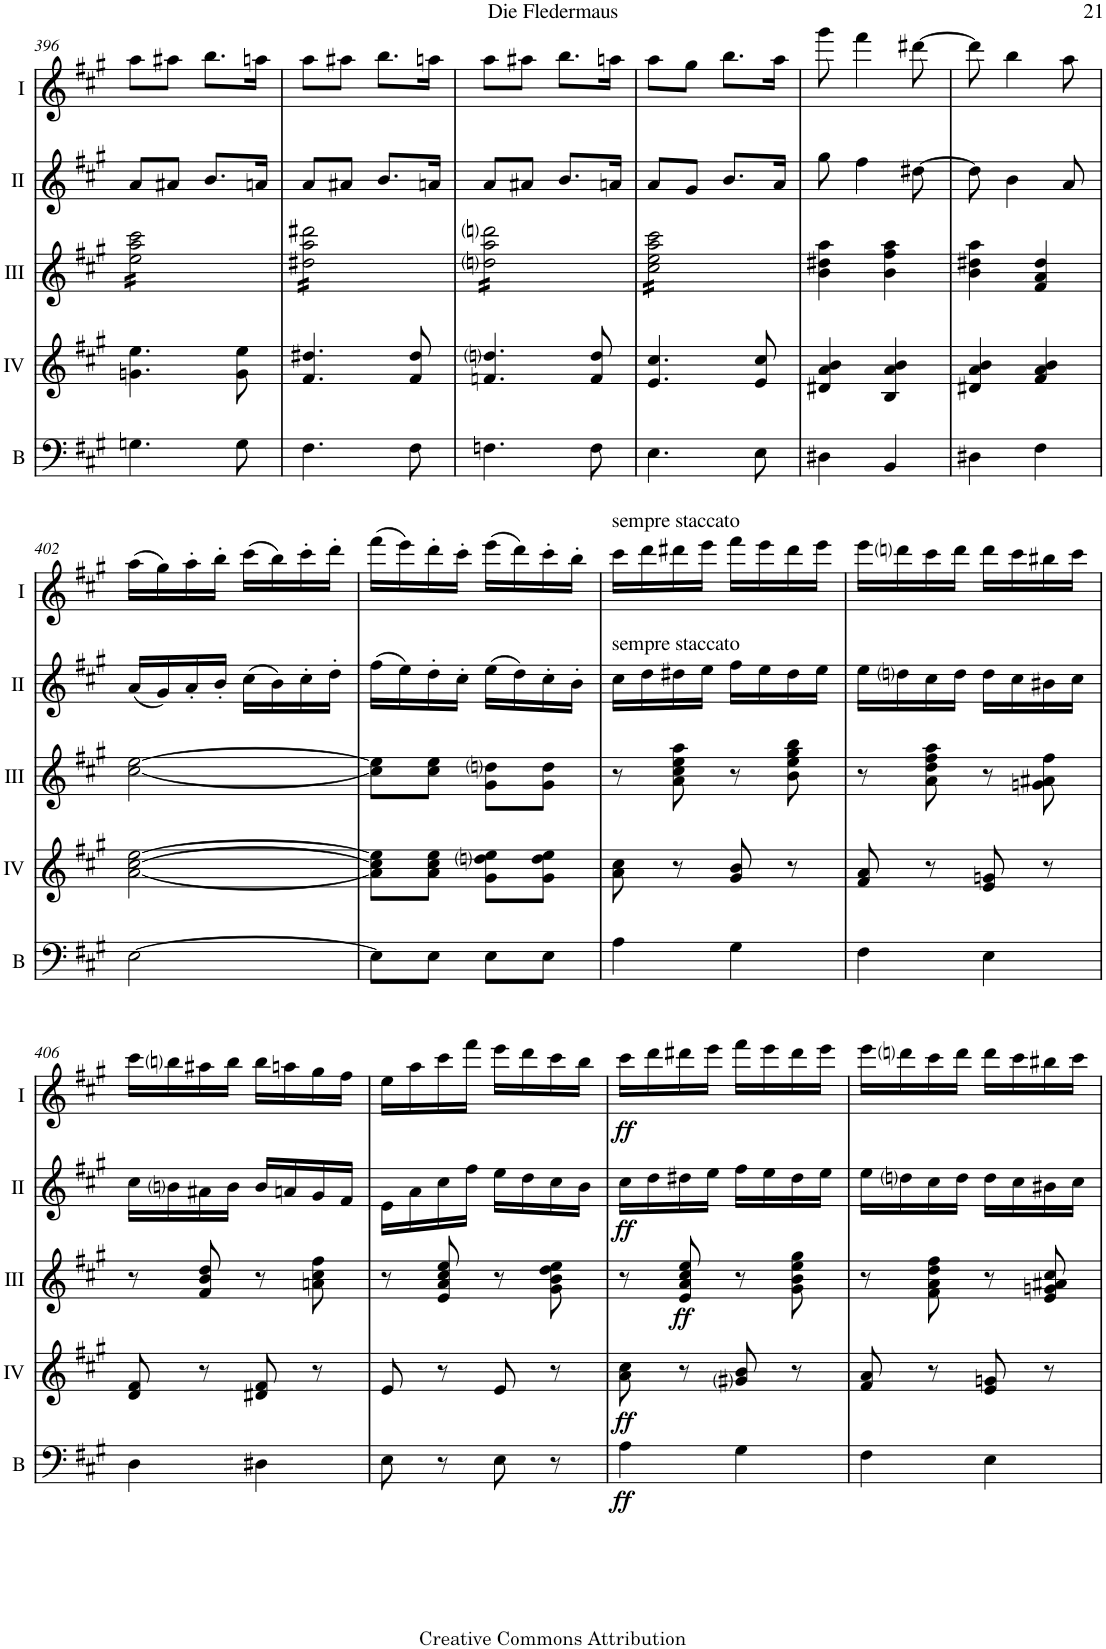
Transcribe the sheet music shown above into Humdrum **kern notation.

**kern	**dynam	**kern	**dynam	**kern	**dynam	**kern	**dynam	**kern	**dynam
*part5	*part5	*part4	*part4	*part3	*part3	*part2	*part2	*part1	*part1
*staff5	*staff5	*staff4	*staff4	*staff3	*staff3	*staff2	*staff2	*staff1	*staff1
*I"Bass	*	*I"Acc. 4	*	*I"Acc. 3	*	*I"Acc. 2	*	*I"Acc. 1	*
*I'B	*	*	*	*	*	*	*	*	*
!!LO:PB:g=z
*clefF4	*	*clefG2	*	*clefG2	*	*clefG2	*	*clefG2	*
*Trd7c12	*	*Trd7c12	*	*Trd7c12	*	*	*	*	*
*k[f#c#g#]	*	*k[f#c#g#]	*	*k[f#c#g#]	*	*k[f#c#g#]	*	*k[f#c#g#]	*
*M2/4	*	*M2/4	*	*M2/4	*	*M2/4	*	*M2/4	*
=396	=396	=396	=396	=396	=396	=396	=396	=396	=396
*	*	*	*	*tremolo	*	*	*	*	*
4.Gn\	.	4.gn\ 4.ee\	.	16ee\ 16aa\ 16ccc#\LL	.	8a/L	.	8aa\L	.
.	.	.	.	16ee\ 16aa\ 16ccc#\	.	.	.	.	.
.	.	.	.	16ee\ 16aa\ 16ccc#\	.	8a#X/J	.	8aa#X\J	.
.	.	.	.	16ee\ 16aa\ 16ccc#\	.	.	.	.	.
.	.	.	.	16ee\ 16aa\ 16ccc#\	.	8.b/L	.	8.bb\L	.
.	.	.	.	16ee\ 16aa\ 16ccc#\	.	.	.	.	.
8G\	.	8g\ 8ee\	.	16ee\ 16aa\ 16ccc#\	.	.	.	.	.
.	.	.	.	16ee\ 16aa\ 16ccc#\JJ	.	16an/Jk	.	16aan\Jk	.
=397	=397	=397	=397	=397	=397	=397	=397	=397	=397
4.F#\	.	4.f#/ 4.dd#X/	.	16dd#X\ 16aa\ 16ddd#X\LL	.	8a/L	.	8aa\L	.
.	.	.	.	16dd#X\ 16aa\ 16ddd#X\	.	.	.	.	.
.	.	.	.	16dd#X\ 16aa\ 16ddd#X\	.	8a#X/J	.	8aa#X\J	.
.	.	.	.	16dd#X\ 16aa\ 16ddd#X\	.	.	.	.	.
.	.	.	.	16dd#X\ 16aa\ 16ddd#X\	.	8.b/L	.	8.bb\L	.
.	.	.	.	16dd#X\ 16aa\ 16ddd#X\	.	.	.	.	.
8F#\	.	8f#/ 8dd#/	.	16dd#X\ 16aa\ 16ddd#X\	.	.	.	.	.
.	.	.	.	16dd#X\ 16aa\ 16ddd#X\JJ	.	16an/Jk	.	16aan\Jk	.
=398	=398	=398	=398	=398	=398	=398	=398	=398	=398
4.Fn\	.	4.fn/ 4.ddni/	.	16ddni\ 16aa\ 16dddni\LL	.	8a/L	.	8aa\L	.
.	.	.	.	16ddni\ 16aa\ 16dddni\	.	.	.	.	.
.	.	.	.	16ddni\ 16aa\ 16dddni\	.	8a#X/J	.	8aa#X\J	.
.	.	.	.	16ddni\ 16aa\ 16dddni\	.	.	.	.	.
.	.	.	.	16ddni\ 16aa\ 16dddni\	.	8.b/L	.	8.bb\L	.
.	.	.	.	16ddni\ 16aa\ 16dddni\	.	.	.	.	.
8F\	.	8f/ 8dd/	.	16ddni\ 16aa\ 16dddni\	.	.	.	.	.
.	.	.	.	16ddni\ 16aa\ 16dddni\JJ	.	16an/Jk	.	16aan\Jk	.
=399	=399	=399	=399	=399	=399	=399	=399	=399	=399
4.E\	.	4.e/ 4.cc#/	.	16cc#\ 16ee\ 16aa\ 16ccc#\LL	.	8a/L	.	8aa\L	.
.	.	.	.	16cc#\ 16ee\ 16aa\ 16ccc#\	.	.	.	.	.
.	.	.	.	16cc#\ 16ee\ 16aa\ 16ccc#\	.	8g#/J	.	8gg#\J	.
.	.	.	.	16cc#\ 16ee\ 16aa\ 16ccc#\	.	.	.	.	.
.	.	.	.	16cc#\ 16ee\ 16aa\ 16ccc#\	.	8.b/L	.	8.bb\L	.
.	.	.	.	16cc#\ 16ee\ 16aa\ 16ccc#\	.	.	.	.	.
8E\	.	8e/ 8cc#/	.	16cc#\ 16ee\ 16aa\ 16ccc#\	.	.	.	.	.
.	.	.	.	16cc#\ 16ee\ 16aa\ 16ccc#\JJ	.	16a/Jk	.	16aa\Jk	.
*	*	*	*	*Xtremolo	*	*	*	*	*
=400	=400	=400	=400	=400	=400	=400	=400	=400	=400
4D#X\	.	4d#X/ 4a/ 4b/	.	4b\ 4dd#X\ 4aa\	.	8gg#\	.	8ggg#\	.
.	.	.	.	.	.	4ff#\	.	4fff#\	.
4BB/	.	4B/ 4a/ 4b/	.	4b\ 4ff#\ 4aa\	.	.	.	.	.
.	.	.	.	.	.	[8dd#X\	.	[8ddd#X\	.
=401	=401	=401	=401	=401	=401	=401	=401	=401	=401
4D#X\	.	4d#X/ 4a/ 4b/	.	4b\ 4dd#X\ 4aa\	.	8dd#\]	.	8ddd#\]	.
.	.	.	.	.	.	4b\	.	4bb\	.
4F#\	.	4f#/ 4a/ 4b/	.	4f#/ 4a/ 4dd#/	.	.	.	.	.
.	.	.	.	.	.	8a/	.	8aa\	.
!!LO:LB:g=z
=402	=402	=402	=402	=402	=402	=402	=402	=402	=402
[2E\	.	[2a\ [2cc#\ [2ee\	.	[2cc#\ [2ee\	.	(16a/LL	.	(16aa\LL	.
.	.	.	.	.	.	16g#/)	.	16gg#\)	.
.	.	.	.	.	.	16a'/	.	16aa'\	.
.	.	.	.	.	.	16b'/JJ	.	16bb'\JJ	.
.	.	.	.	.	.	(16cc#\LL	.	(16ccc#\LL	.
.	.	.	.	.	.	16b\)	.	16bb\)	.
.	.	.	.	.	.	16cc#'\	.	16ccc#'\	.
.	.	.	.	.	.	16dd'\JJ	.	16ddd'\JJ	.
=403	=403	=403	=403	=403	=403	=403	=403	=403	=403
8E\L]	.	8a\] 8cc#\] 8ee\]L	.	8cc#\] 8ee\]L	.	(16ff#\LL	.	(16fff#\LL	.
.	.	.	.	.	.	16ee\)	.	16eee\)	.
8E\J	.	8a\ 8cc#\ 8ee\J	.	8cc#\ 8ee\J	.	16dd'\	.	16ddd'\	.
.	.	.	.	.	.	16cc#'\JJ	.	16ccc#'\JJ	.
8E\L	.	8g#\ 8ddni\ 8ee\L	.	8g#\ 8ddni\L	.	(16ee\LL	.	(16eee\LL	.
.	.	.	.	.	.	16dd\)	.	16ddd\)	.
8E\J	.	8g#\ 8dd\ 8ee\J	.	8g#\ 8dd\J	.	16cc#'\	.	16ccc#'\	.
.	.	.	.	.	.	16b'\JJ	.	16bb'\JJ	.
=404	=404	=404	=404	=404	=404	=404	=404	=404	=404
!	!	!	!	!	!	!	!	!LO:TX:a:t=sempre staccato	!
!	!	!	!	!	!	!LO:TX:a:t=sempre staccato	!	!	!
4A\	.	8a\ 8cc#\	.	8r	.	16cc#\LL	.	16ccc#\LL	.
.	.	.	.	.	.	16dd\	.	16ddd\	.
.	.	8r	.	8a\ 8cc#\ 8ee\ 8aa\	.	16dd#X\	.	16ddd#X\	.
.	.	.	.	.	.	16ee\JJ	.	16eee\JJ	.
4G#\	.	8g#/ 8b/	.	8r	.	16ff#\LL	.	16fff#\LL	.
.	.	.	.	.	.	16ee\	.	16eee\	.
.	.	8r	.	8b\ 8ee\ 8gg#\ 8bb\	.	16dd#\	.	16ddd#\	.
.	.	.	.	.	.	16ee\JJ	.	16eee\JJ	.
=405	=405	=405	=405	=405	=405	=405	=405	=405	=405
4F#\	.	8f#/ 8a/	.	8r	.	16ee\LL	.	16eee\LL	.
.	.	.	.	.	.	16ddni\	.	16dddni\	.
.	.	8r	.	8a\ 8dd\ 8ff#\ 8aa\	.	16cc#\	.	16ccc#\	.
.	.	.	.	.	.	16dd\JJ	.	16ddd\JJ	.
4E\	.	8e/ 8gn/	.	8r	.	16dd\LL	.	16ddd\LL	.
.	.	.	.	.	.	16cc#\	.	16ccc#\	.
.	.	8r	.	8gn\ 8a#X\ 8ff#\	.	16b#X\	.	16bb#X\	.
.	.	.	.	.	.	16cc#\JJ	.	16ccc#\JJ	.
!!LO:LB:g=z
=406	=406	=406	=406	=406	=406	=406	=406	=406	=406
4D\	.	8d/ 8f#/	.	8r	.	16cc#\LL	.	16ccc#\LL	.
.	.	.	.	.	.	16bni\	.	16bbni\	.
.	.	8r	.	8f#/ 8b/ 8dd/	.	16a#X\	.	16aa#X\	.
.	.	.	.	.	.	16b\JJ	.	16bb\JJ	.
4D#X\	.	8d#X/ 8f#/	.	8r	.	16b/LL	.	16bb\LL	.
.	.	.	.	.	.	16an/	.	16aan\	.
.	.	8r	.	8an\ 8cc#\ 8ff#\	.	16g#/	.	16gg#\	.
.	.	.	.	.	.	16f#/JJ	.	16ff#\JJ	.
=407	=407	=407	=407	=407	=407	=407	=407	=407	=407
8E\	.	8e/	.	8r	.	16e\LL	.	16ee\LL	.
.	.	.	.	.	.	16a\	.	16aa\	.
8r	.	8r	.	8e/ 8a/ 8cc#/ 8ee/	.	16cc#\	.	16ccc#\	.
.	.	.	.	.	.	16ff#\JJ	.	16fff#\JJ	.
8E\	.	8e/	.	8r	.	16ee\LL	.	16eee\LL	.
.	.	.	.	.	.	16dd\	.	16ddd\	.
8r	.	8r	.	8g#\ 8b\ 8dd\ 8ee\	.	16cc#\	.	16ccc#\	.
.	.	.	.	.	.	16b\JJ	.	16bb\JJ	.
=408	=408	=408	=408	=408	=408	=408	=408	=408	=408
!	!LO:DY:b	!	!LO:DY:b	!	!	!	!LO:DY:b	!	!LO:DY:b
4A\	ff	8a\ 8cc#\	ff	8r	.	16cc#\LL	ff	16ccc#\LL	ff
.	.	.	.	.	.	16dd\	.	16ddd\	.
!	!	!	!	!	!LO:DY:b	!	!	!	!
.	.	8r	.	8e/ 8a/ 8cc#/ 8ee/	ff	16dd#X\	.	16ddd#X\	.
.	.	.	.	.	.	16ee\JJ	.	16eee\JJ	.
4G#\	.	8g#i/ 8b/	.	8r	.	16ff#\LL	.	16fff#\LL	.
.	.	.	.	.	.	16ee\	.	16eee\	.
.	.	8r	.	8g#\ 8b\ 8ee\ 8gg#\	.	16dd#\	.	16ddd#\	.
.	.	.	.	.	.	16ee\JJ	.	16eee\JJ	.
=409	=409	=409	=409	=409	=409	=409	=409	=409	=409
4F#\	.	8f#/ 8a/	.	8r	.	16ee\LL	.	16eee\LL	.
.	.	.	.	.	.	16ddni\	.	16dddni\	.
.	.	8r	.	8f#\ 8a\ 8dd\ 8ff#\	.	16cc#\	.	16ccc#\	.
.	.	.	.	.	.	16dd\JJ	.	16ddd\JJ	.
4E\	.	8e/ 8gn/	.	8r	.	16dd\LL	.	16ddd\LL	.
.	.	.	.	.	.	16cc#\	.	16ccc#\	.
.	.	8r	.	8e/ 8gn/ 8a#X/ 8cc#/	.	16b#X\	.	16bb#X\	.
.	.	.	.	.	.	16cc#\JJ	.	16ccc#\JJ	.
=	=	=	=	=	=	=	=	=	=
*-	*-	*-	*-	*-	*-	*-	*-	*-	*-
